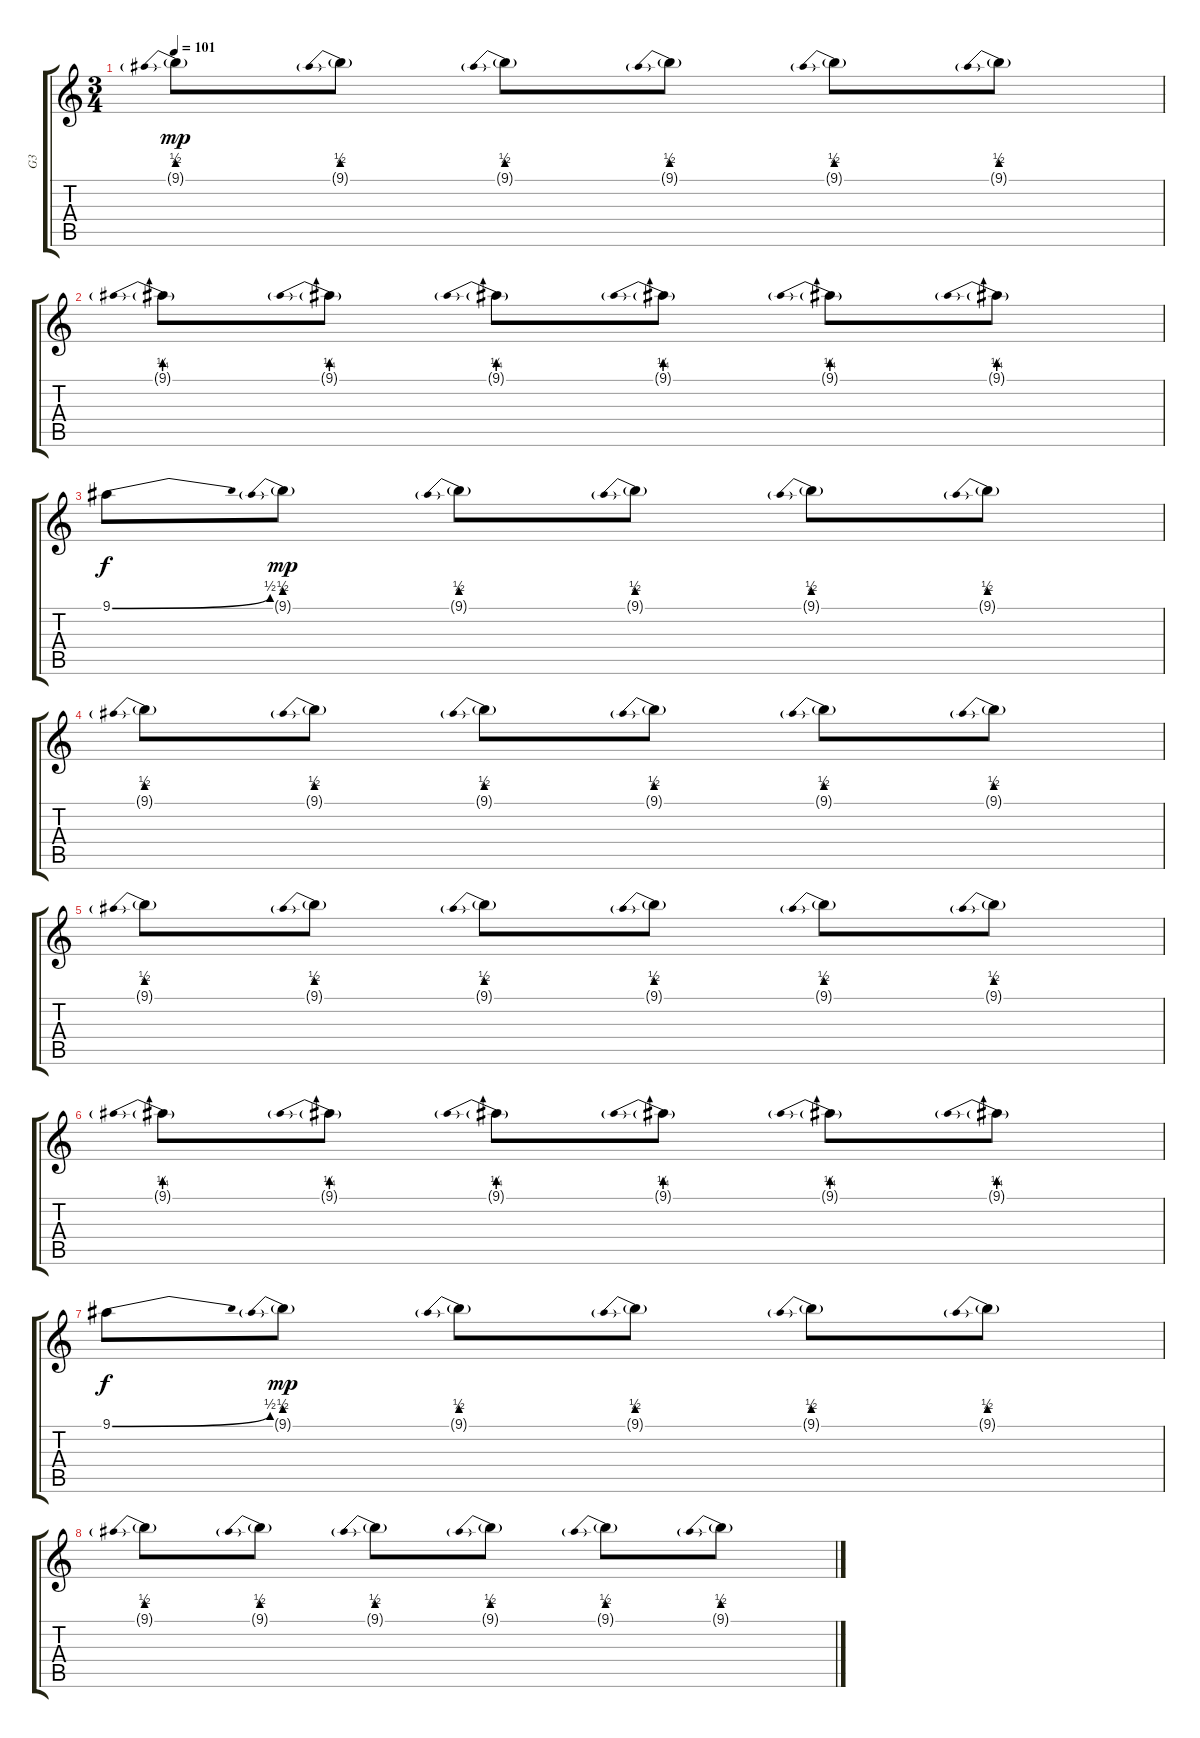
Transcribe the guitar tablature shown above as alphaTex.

\track ("G3" "G3") {instrument distortionguitar}
\staff {score tabs}
\tuning (Db4 Ab3 E3 B2 Gb2 B1) {hide}
\ts (3 4)
\tempo 101
\clef g2
\ks c
9.1{be (prebend 0 2 60 2) g}.8{dy mp} 9.1{be (prebend 0 2 60 2) g}.8 9.1{be (prebend 0 2 60 2) g}.8 9.1{be (prebend 0 2 60 2) g}.8 9.1{be (prebend 0 2 60 2) g}.8 9.1{be (prebend 0 2 60 2) g}.8 |
9.1{be (prebend 0 1 60 1) g}.8 9.1{be (prebend 0 1 60 1) g}.8 9.1{be (prebend 0 1 60 1) g}.8 9.1{be (prebend 0 1 60 1) g}.8 9.1{be (prebend 0 1 60 1) g}.8 9.1{be (prebend 0 1 60 1) g}.8 |
9.1{be (bend 0 0 60 2)}.8{dy f} 9.1{be (prebend 0 2 60 2) g}.8{dy mp} 9.1{be (prebend 0 2 60 2) g}.8 9.1{be (prebend 0 2 60 2) g}.8 9.1{be (prebend 0 2 60 2) g}.8 9.1{be (prebend 0 2 60 2) g}.8 |
9.1{be (prebend 0 2 60 2) g}.8 9.1{be (prebend 0 2 60 2) g}.8 9.1{be (prebend 0 2 60 2) g}.8 9.1{be (prebend 0 2 60 2) g}.8 9.1{be (prebend 0 2 60 2) g}.8 9.1{be (prebend 0 2 60 2) g}.8 |
9.1{be (prebend 0 2 60 2) g}.8 9.1{be (prebend 0 2 60 2) g}.8 9.1{be (prebend 0 2 60 2) g}.8 9.1{be (prebend 0 2 60 2) g}.8 9.1{be (prebend 0 2 60 2) g}.8 9.1{be (prebend 0 2 60 2) g}.8 |
9.1{be (prebend 0 1 60 1) g}.8 9.1{be (prebend 0 1 60 1) g}.8 9.1{be (prebend 0 1 60 1) g}.8 9.1{be (prebend 0 1 60 1) g}.8 9.1{be (prebend 0 1 60 1) g}.8 9.1{be (prebend 0 1 60 1) g}.8 |
9.1{be (bend 0 0 60 2)}.8{dy f} 9.1{be (prebend 0 2 60 2) g}.8{dy mp} 9.1{be (prebend 0 2 60 2) g}.8 9.1{be (prebend 0 2 60 2) g}.8 9.1{be (prebend 0 2 60 2) g}.8 9.1{be (prebend 0 2 60 2) g}.8 |
9.1{be (prebend 0 2 60 2) g}.8 9.1{be (prebend 0 2 60 2) g}.8 9.1{be (prebend 0 2 60 2) g}.8 9.1{be (prebend 0 2 60 2) g}.8 9.1{be (prebend 0 2 60 2) g}.8 9.1{be (prebend 0 2 60 2) g}.8
